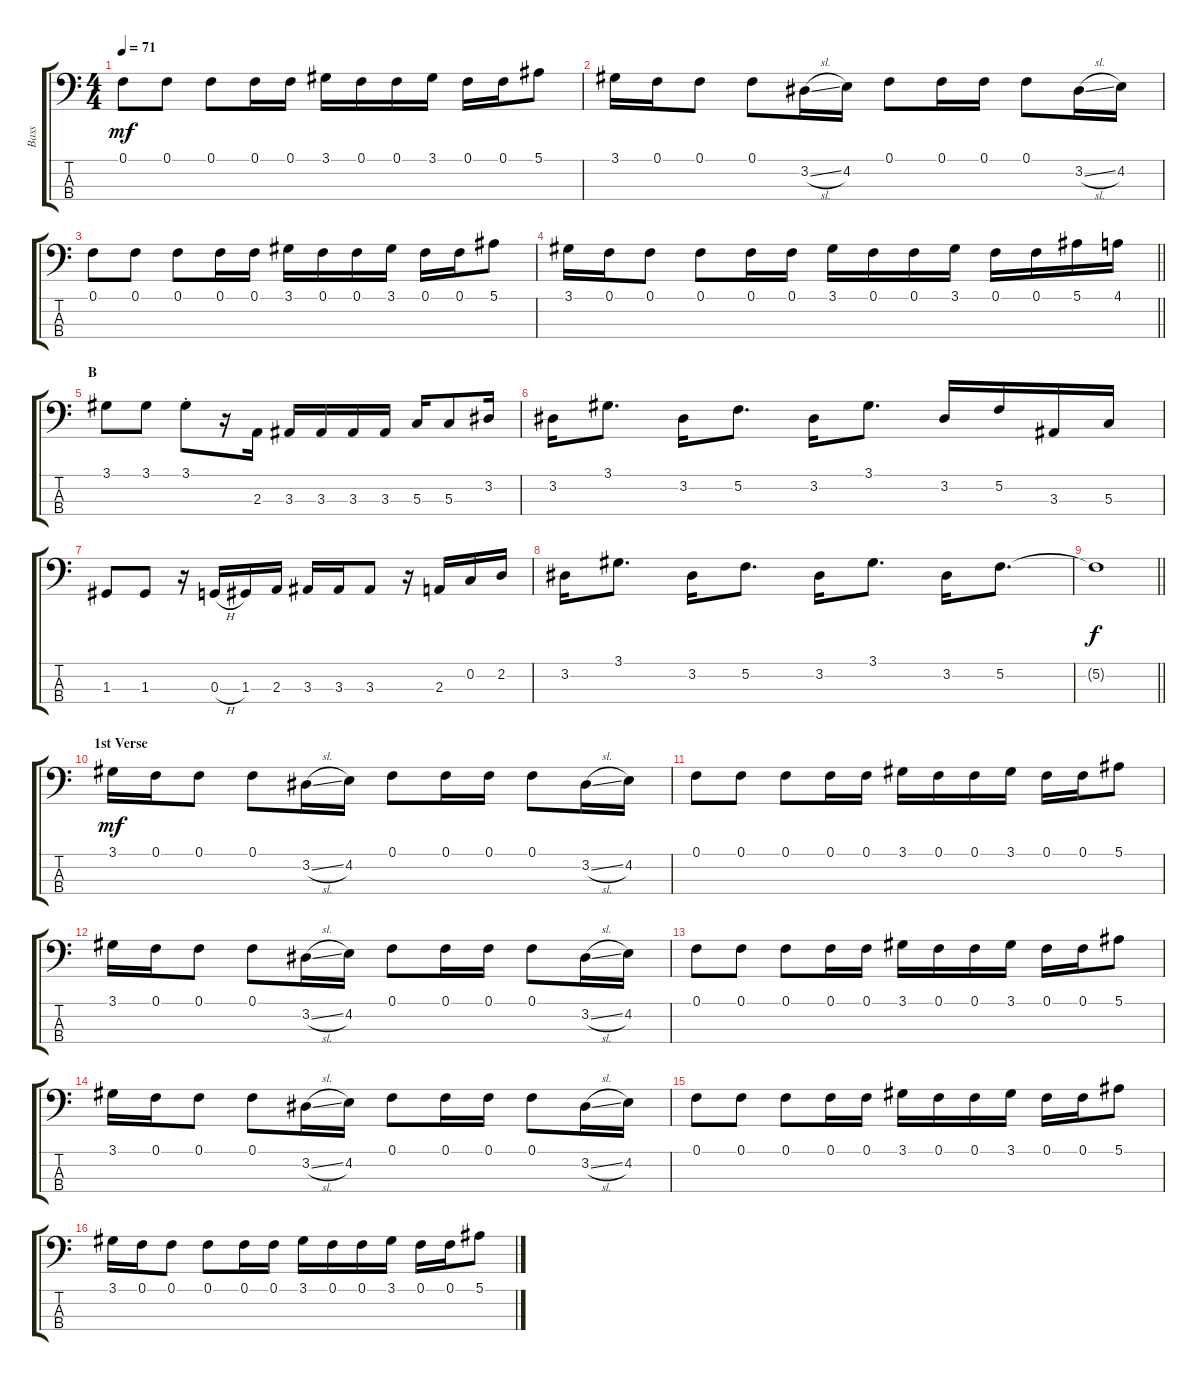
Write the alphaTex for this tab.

\track ("Bass" "Bass") {instrument electricbassfinger}
\staff {score tabs}
\tuning (F2 C2 G1 D1) {hide}
\ts (4 4)
\tempo 71
\clef f4
\ks c
0.1.8{dy mf} 0.1.8 0.1.8 0.1.16 0.1.16 3.1.16 0.1.16 0.1.16 3.1.16 0.1.16 0.1.16 5.1.8 |
3.1.16 0.1.16 0.1.8 0.1.8 3.2{sl}.16 4.2.16 0.1.8 0.1.16 0.1.16 0.1.8 3.2{sl}.16 4.2.16 |
0.1.8 0.1.8 0.1.8 0.1.16 0.1.16 3.1.16 0.1.16 0.1.16 3.1.16 0.1.16 0.1.16 5.1.8 |
\barLineRight lightlight
3.1.16 0.1.16 0.1.8 0.1.8 0.1.16 0.1.16 3.1.16 0.1.16 0.1.16 3.1.16 0.1.16 0.1.16 5.1.16 4.1.16 |
\section ("" "B")
3.1.8 3.1.8 3.1{st}.8 r.16 2.3.16 3.3.16 3.3.16 3.3.16 3.3.16 5.3.16 5.3.8 3.2.16 |
3.2.16 3.1.8{d} 3.2.16 5.2.8{d} 3.2.16 3.1.8{d} 3.2.16 5.2.16 3.3.16 5.3.16 |
1.3.8 1.3.8 r.16 0.3{h}.16 1.3.16 2.3.16 3.3.16 3.3.16 3.3.8 r.16 2.3.16 0.2.16 2.2.16 |
3.2.16 3.1.8{d} 3.2.16 5.2.8{d} 3.2.16 3.1.8{d} 3.2.16 5.2.8{d} |
\barLineRight lightlight
5.2{t}.1{dy f} |
\section ("" "1st Verse")
3.1.16{dy mf} 0.1.16 0.1.8 0.1.8 3.2{sl}.16 4.2.16 0.1.8 0.1.16 0.1.16 0.1.8 3.2{sl}.16 4.2.16 |
0.1.8 0.1.8 0.1.8 0.1.16 0.1.16 3.1.16 0.1.16 0.1.16 3.1.16 0.1.16 0.1.16 5.1.8 |
3.1.16 0.1.16 0.1.8 0.1.8 3.2{sl}.16 4.2.16 0.1.8 0.1.16 0.1.16 0.1.8 3.2{sl}.16 4.2.16 |
0.1.8 0.1.8 0.1.8 0.1.16 0.1.16 3.1.16 0.1.16 0.1.16 3.1.16 0.1.16 0.1.16 5.1.8 |
3.1.16 0.1.16 0.1.8 0.1.8 3.2{sl}.16 4.2.16 0.1.8 0.1.16 0.1.16 0.1.8 3.2{sl}.16 4.2.16 |
0.1.8 0.1.8 0.1.8 0.1.16 0.1.16 3.1.16 0.1.16 0.1.16 3.1.16 0.1.16 0.1.16 5.1.8 |
3.1.16 0.1.16 0.1.8 0.1.8 0.1.16 0.1.16 3.1.16 0.1.16 0.1.16 3.1.16 0.1.16 0.1.16 5.1.8
